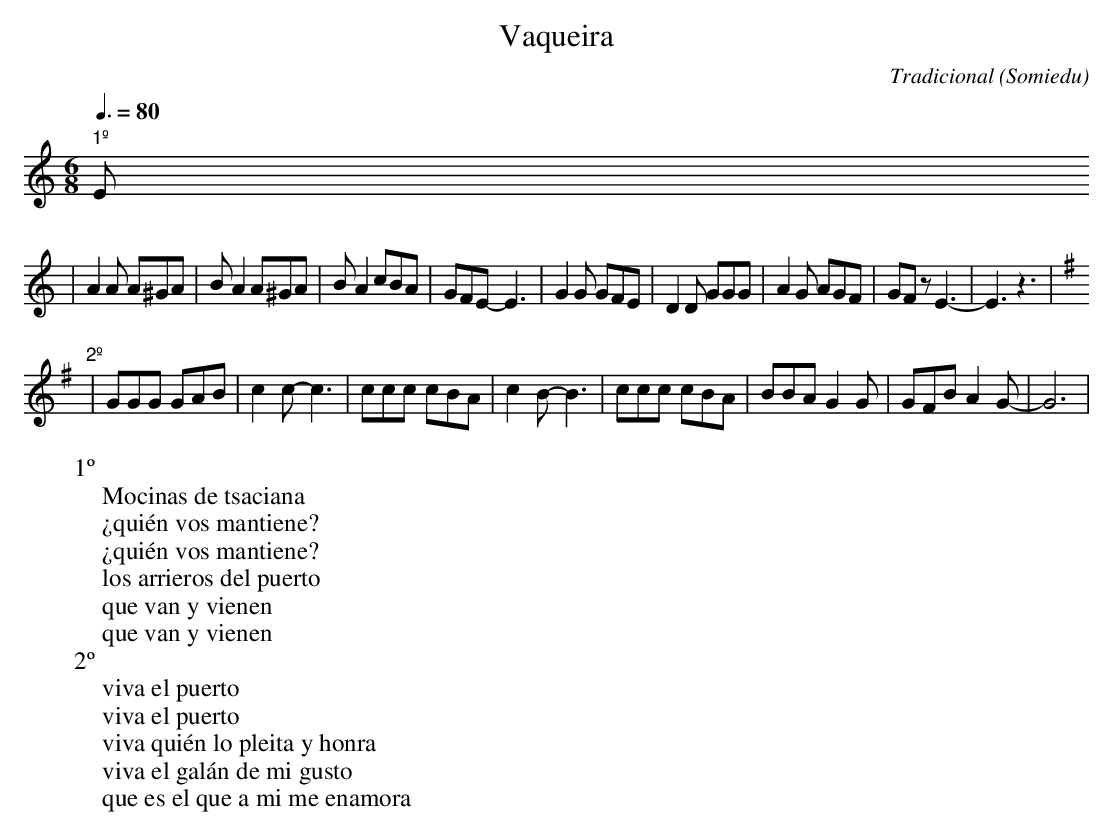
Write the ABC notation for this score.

X:1
T:Vaqueira
C:Tradicional
O:Somiedu
M:6/8
L:1/8
Q:3/8=80
K:Am
"1º"
E
|A2 A A^GA|B A2 A^GA|B A2 cBA|GFE-E3|G2 G GFE|D2 D GGG|A2 G AGF|GF z E3-|E3 z3|
"2º"
[K:G]
|GGG GAB|c2 c-c3|ccc cBA|c2 B-B3|ccc cBA|BBA G2 G|GFB A2 G-|G6|
W:1º
W:Mocinas de tsaciana
W:¿quién vos mantiene?
W:¿quién vos mantiene?
W:los arrieros del puerto
W:que van y vienen
W:que van y vienen
W:2º
W:viva el puerto
W:viva el puerto
W:viva quién lo pleita y honra
W:viva el galán de mi gusto
W:que es el que a mi me enamora
W:
